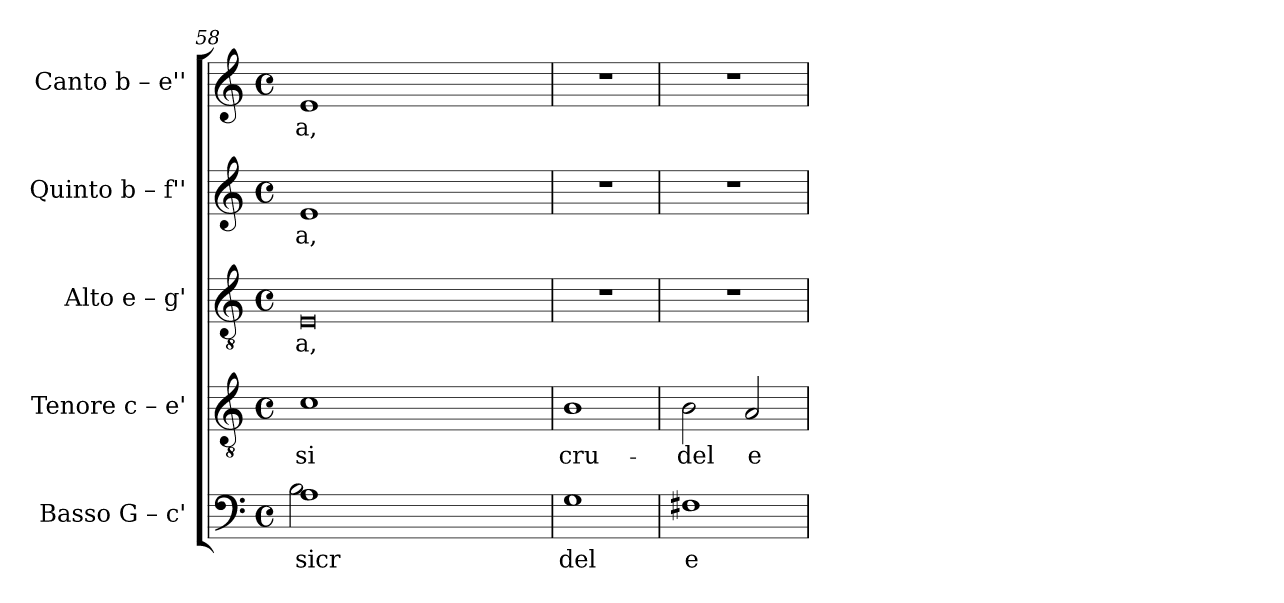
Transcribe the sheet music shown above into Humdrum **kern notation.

**kern	**text	**kern	**text	**kern	**text	**kern	**text	**kern	**text
*part5	*part5	*part4	*part4	*part3	*part3	*part2	*part2	*part1	*part1
*staff5	*staff5	*staff4	*staff4	*staff3	*staff3	*staff2	*staff2	*staff1	*staff1
*I"Basso  G – c'	*	*I"Tenore  c – e'	*	*I"Alto  e – g'	*	*I"Quinto  b – f''	*	*I"Canto  b – e''	*
*clefF4	*	*clefGv2	*	*clefGv2	*	*clefG2	*	*clefG2	*
*k[]	*	*k[]	*	*k[]	*	*k[]	*	*k[]	*
*C:	*	*C:	*	*C:	*	*C:	*	*C:	*
*M4/4	*	*M4/4	*	*M4/4	*	*M4/4	*	*M4/4	*
*met(c)	*	*met(c)	*	*met(c)	*	*met(c)	*	*met(c)	*
=58	=58	=58	=58	=58	=58	=58	=58	=58	=58
*^	*	*	*	*	*	*	*	*	*
!	!	!LO:LY:b:rj	!	!LO:LY:b:cj	!	!LO:LY:b:cj	!	!LO:LY:b:rj	!	!LO:LY:b:rj
1A	2B\	-sicr	1c	-si	0E	a,	1e	a,	1e	a,
.	1ryy	.	.	.	.	.	.	.	.	.
1ryy	.	.	1ryy	.	.	.	1ryy	.	1ryy	.
.	2ryy	.	.	.	.	.	.	.	.	.
=59	=59	=59	=59	=59	=59	=59	=59	=59	=59	=59
!	!	!LO:LY:b:rj	!	!LO:LY:b:cj	!	!	!	!	!	!
*v	*v	*	*	*	*	*	*	*	*	*
1G	del	1B	cru-	1r	.	1r	.	1r	.
=60	=60	=60	=60	=60	=60	=60	=60	=60	=60
!	!LO:LY:b:rj	!	!LO:LY:b:cj	!	!	!	!	!	!
1F#X	e	2B\	-del	1r	.	1r	.	1r	.
!	!	!	!LO:LY:b:cj	!	!	!	!	!	!
.	.	2A/	e	.	.	.	.	.	.
=	=	=	=	=	=	=	=	=	=
*-	*-	*-	*-	*-	*-	*-	*-	*-	*-
